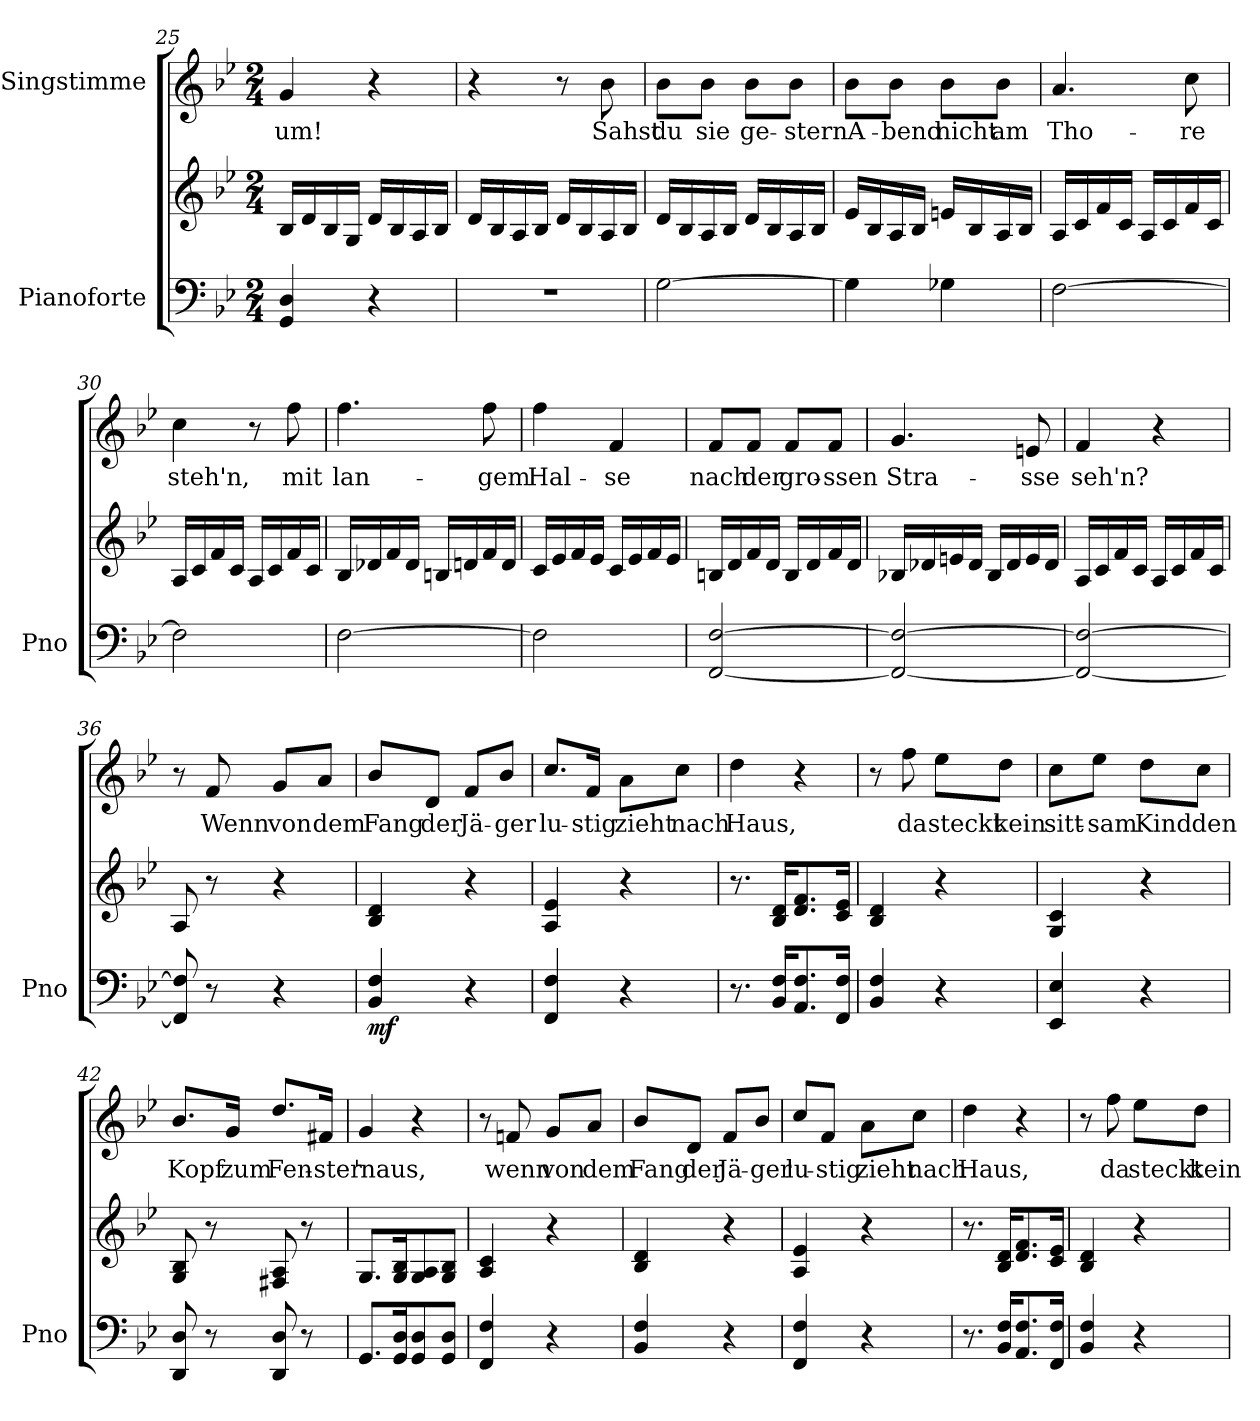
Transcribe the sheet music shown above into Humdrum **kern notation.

**kern	**kern	**dynam	**kern	**text
*part2	*part2	*part2	*part1	*part1
*staff3	*staff2	*staff2/3	*staff1	*staff1
*I"Pianoforte	*	*	*I"Singstimme	*
*I'Pno	*	*	*	*
*clefF4	*clefG2	*	*clefG2	*
*k[b-e-]	*k[b-e-]	*	*k[b-e-]	*
*M2/4	*M2/4	*	*M2/4	*
=25	=25	=25	=25	=25
4GG/ 4D/	16B-/LL	.	4g/	um!
.	16d/	.	.	.
.	16B-/	.	.	.
.	16G/JJ	.	.	.
4r	16d/LL	.	4r	.
.	16B-/	.	.	.
.	16A/	.	.	.
.	16B-/JJ	.	.	.
=26	=26	=26	=26	=26
2r	16d/LL	.	4r	.
.	16B-/	.	.	.
.	16A/	.	.	.
.	16B-/JJ	.	.	.
.	16d/LL	.	8r	.
.	16B-/	.	.	.
.	16A/	.	8b-\	Sahst
.	16B-/JJ	.	.	.
=27	=27	=27	=27	=27
[2G\	16d/LL	.	8b-\L	du
.	16B-/	.	.	.
.	16A/	.	8b-\J	sie
.	16B-/JJ	.	.	.
.	16d/LL	.	8b-\L	ge-
.	16B-/	.	.	.
.	16A/	.	8b-\J	-stern
.	16B-/JJ	.	.	.
=28	=28	=28	=28	=28
4G\]	16e-/LL	.	8b-\L	A-
.	16B-/	.	.	.
.	16A/	.	8b-\J	-bend
.	16B-/JJ	.	.	.
4G-X\	16en/LL	.	8b-\L	nicht
.	16B-/	.	.	.
.	16A/	.	8b-\J	am
.	16B-/JJ	.	.	.
=29	=29	=29	=29	=29
[2F\	16A/LL	.	4.a/	Tho-
.	16c/	.	.	.
.	16f/	.	.	.
.	16c/JJ	.	.	.
.	16A/LL	.	.	.
.	16c/	.	.	.
.	16f/	.	8cc\	-re
.	16c/JJ	.	.	.
=30	=30	=30	=30	=30
2F\]	16A/LL	.	4cc\	steh'n,
.	16c/	.	.	.
.	16f/	.	.	.
.	16c/JJ	.	.	.
.	16A/LL	.	8r	.
.	16c/	.	.	.
.	16f/	.	8ff\	mit
.	16c/JJ	.	.	.
=31	=31	=31	=31	=31
[2F\	16B-/LL	.	4.ff\	lan-
.	16d-X/	.	.	.
.	16f/	.	.	.
.	16d-/JJ	.	.	.
.	16Bn/LL	.	.	.
.	16dn/	.	.	.
.	16f/	.	8ff\	-gem
.	16d/JJ	.	.	.
=32	=32	=32	=32	=32
2F\]	16c/LL	.	4ff\	Hal-
.	16e-/	.	.	.
.	16f/	.	.	.
.	16e-/JJ	.	.	.
.	16c/LL	.	4f/	-se
.	16e-/	.	.	.
.	16f/	.	.	.
.	16e-/JJ	.	.	.
=33	=33	=33	=33	=33
[2FF/ [2F/	16Bn/LL	.	8f/L	nach
.	16d/	.	.	.
.	16f/	.	8f/J	der
.	16d/JJ	.	.	.
.	16B/LL	.	8f/L	gro-
.	16d/	.	.	.
.	16f/	.	8f/J	-ssen
.	16d/JJ	.	.	.
=34	=34	=34	=34	=34
2FF/_ 2F/_	16B-X/LL	.	4.g/	Stra-
.	16d-X/	.	.	.
.	16en/	.	.	.
.	16d-/JJ	.	.	.
.	16B-/LL	.	.	.
.	16d-/	.	.	.
.	16e/	.	8en/	-sse
.	16d-/JJ	.	.	.
=35	=35	=35	=35	=35
2FF/_ 2F/_	16A/LL	.	4f/	seh'n?
.	16c/	.	.	.
.	16f/	.	.	.
.	16c/JJ	.	.	.
.	16A/LL	.	4r	.
.	16c/	.	.	.
.	16f/	.	.	.
.	16c/JJ	.	.	.
=36	=36	=36	=36	=36
8FF/] 8F/]	8A/	.	8r	.
8r	8r	.	8f/	Wenn
4r	4r	.	8g/L	von
.	.	.	8a/J	dem
=37	=37	=37	=37	=37
!	!	!LO:DY:b=2	!	!
4BB-/ 4F/	4B-/ 4d/	mf	8b-/L	Fang
.	.	.	8d/J	der
4r	4r	.	8f/L	Jä-
.	.	.	8b-/J	-ger
=38	=38	=38	=38	=38
4FF/ 4F/	4A/ 4e-/	.	8.cc/L	lu-
.	.	.	16f/Jk	-stig
4r	4r	.	8a\L	zieht
.	.	.	8cc\J	nach
=39	=39	=39	=39	=39
8.r	8.r	.	4dd\	Haus,
16BB-/ 16F/KL	16B-/ 16d/KL	.	.	.
8.AA/ 8.F/	8.d/ 8.f/	.	4r	.
16FF/ 16F/Jk	16c/ 16e-/Jk	.	.	.
=40	=40	=40	=40	=40
4BB-/ 4F/	4B-/ 4d/	.	8r	.
.	.	.	8ff\	da
4r	4r	.	8ee-\L	steckt
.	.	.	8dd\J	kein
=41	=41	=41	=41	=41
4EE-/ 4E-/	4G/ 4c/	.	8cc\L	sitt-
.	.	.	8ee-\J	-sam
4r	4r	.	8dd\L	Kind
.	.	.	8cc\J	den
=42	=42	=42	=42	=42
8DD/ 8D/	8G/ 8B-/	.	8.b-/L	Kopf
8r	8r	.	.	.
.	.	.	16g/Jk	zum
8DD/ 8D/	8F#X/ 8A/	.	8.dd/L	Fen-
8r	8r	.	.	.
.	.	.	16f#X/Jk	-ster
=43	=43	=43	=43	=43
8.GG/L	8.G/L	.	4g/	'naus,
16GG/ 16D/K	16G/ 16B-/K	.	.	.
8GG/ 8D/	8G/ 8A/	.	4r	.
8GG/ 8D/J	8G/ 8B-/J	.	.	.
=44	=44	=44	=44	=44
4FF/ 4F/	4A/ 4c/	.	8r	.
.	.	.	8fn/	wenn
4r	4r	.	8g/L	von
.	.	.	8a/J	dem
=45	=45	=45	=45	=45
4BB-/ 4F/	4B-/ 4d/	.	8b-/L	Fang
.	.	.	8d/J	der
4r	4r	.	8f/L	Jä-
.	.	.	8b-/J	-ger
=46	=46	=46	=46	=46
4FF/ 4F/	4A/ 4e-/	.	8cc/L	lu-
.	.	.	8f/J	-stig
4r	4r	.	8a\L	zieht
.	.	.	8cc\J	nach
=47	=47	=47	=47	=47
8.r	8.r	.	4dd\	Haus,
16BB-/ 16F/KL	16B-/ 16d/KL	.	.	.
8.AA/ 8.F/	8.d/ 8.f/	.	4r	.
16FF/ 16F/Jk	16c/ 16e-/Jk	.	.	.
=48	=48	=48	=48	=48
4BB-/ 4F/	4B-/ 4d/	.	8r	.
.	.	.	8ff\	da
4r	4r	.	8ee-\L	steckt
.	.	.	8dd\J	kein
=	=	=	=	=
*-	*-	*-	*-	*-
